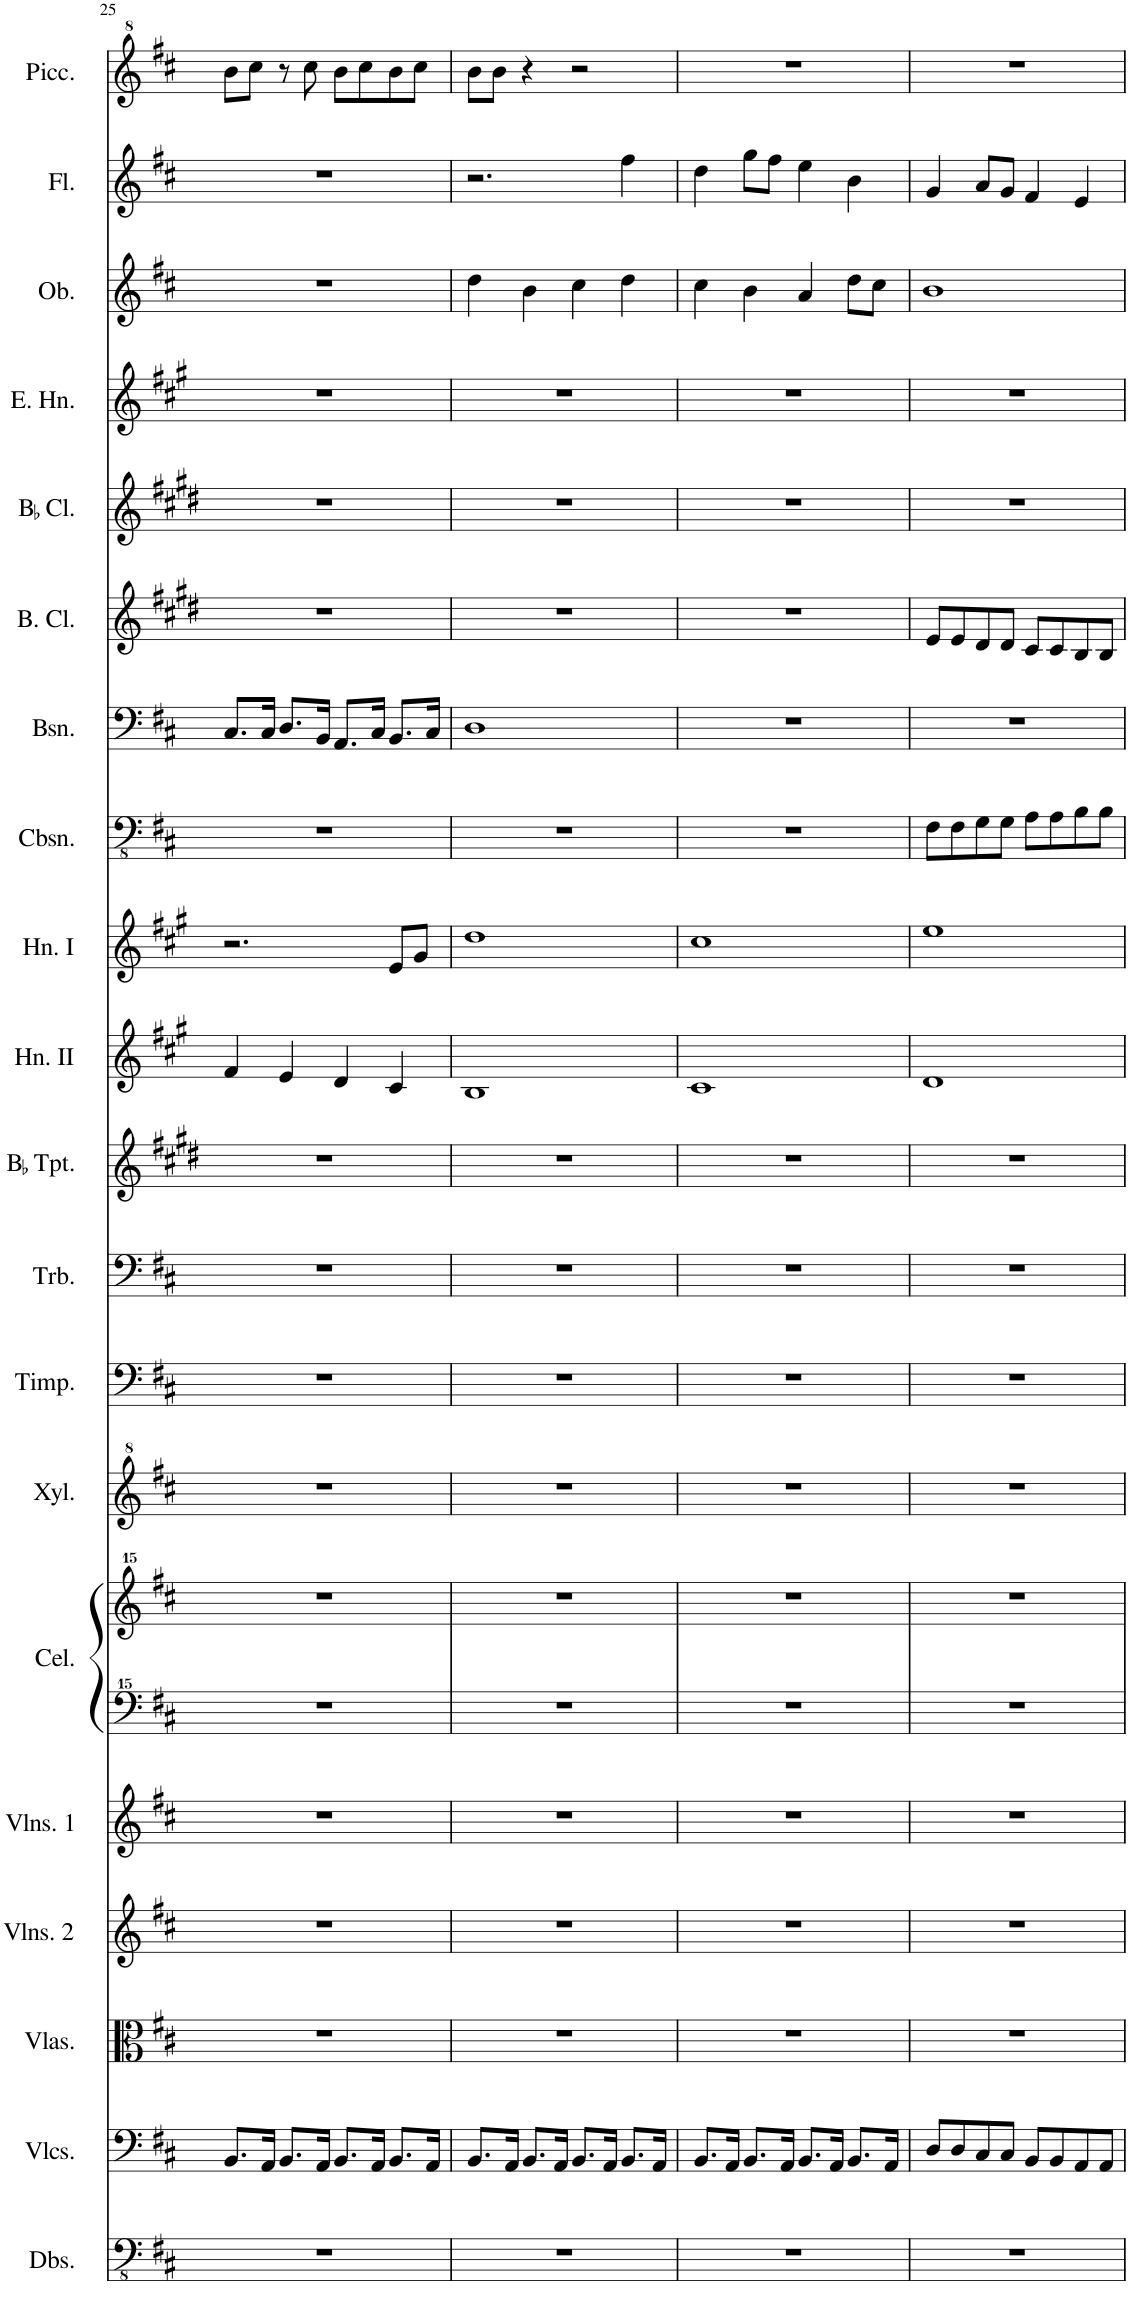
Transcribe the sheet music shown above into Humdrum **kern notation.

**kern	**kern	**kern	**kern	**kern	**kern	**kern	**kern	**kern	**kern	**kern	**kern	**kern	**kern	**kern	**kern	**kern	**kern	**kern	**kern	**kern
*part20	*part19	*part18	*part17	*part16	*part15	*part15	*part14	*part13	*part12	*part11	*part10	*part9	*part8	*part7	*part6	*part5	*part4	*part3	*part2	*part1
*staff21	*staff20	*staff19	*staff18	*staff17	*staff16	*staff15	*staff14	*staff13	*staff12	*staff11	*staff10	*staff9	*staff8	*staff7	*staff6	*staff5	*staff4	*staff3	*staff2	*staff1
*I"Double Basses	*I"Violoncellos	*I"Violas	*I"Violins 2	*I"Violins 1	*I"Celesta	*	*I"Xylophone	*I"Timpani	*I"Trombone	*I"BaccidentalFlat Trumpet	*I"Horn II	*I"Horn I	*I"Contrabassoon	*I"Bassoon	*I"Bass Clarinet	*I"BaccidentalFlat Clarinet	*I"English Horn	*I"Oboe	*I"Flute	*I"Piccolo
*I'Dbs.	*I'Vlcs.	*I'Vlas.	*I'Vlns. 2	*I'Vlns. 1	*I'Cel.	*	*I'Xyl.	*I'Timp.	*I'Trb.	*I'BaccidentalFlat Tpt.	*I'Hn. II	*I'Hn. I	*I'Cbsn.	*I'Bsn.	*I'B. Cl.	*I'BaccidentalFlat Cl.	*I'E. Hn.	*I'Ob.	*I'Fl.	*I'Picc.
!!LO:PB:g=z
*clefFv4	*clefF4	*clefC3	*clefG2	*clefG2	*clefF^^4	*clefG^^2	*clefG^2	*clefF4	*clefF4	*clefG2	*clefG2	*clefG2	*clefFv4	*clefF4	*clefG2	*clefG2	*clefG2	*clefG2	*clefG2	*clefG^2
*	*	*	*	*	*	*	*	*	*	*Trd1c2	*Trd4c7	*Trd4c7	*Trd7c12	*	*Trd8c14	*Trd1c2	*Trd4c7	*	*	*Trd-7c-12
*k[f#c#]	*k[f#c#]	*k[f#c#]	*k[f#c#]	*k[f#c#]	*k[f#c#]	*k[f#c#]	*k[f#c#]	*k[f#c#]	*k[f#c#]	*k[f#c#g#d#]	*k[f#c#g#]	*k[f#c#g#]	*k[f#c#]	*k[f#c#]	*k[f#c#g#d#]	*k[f#c#g#d#]	*k[f#c#g#]	*k[f#c#]	*k[f#c#]	*k[f#c#]
*M4/4	*M4/4	*M4/4	*M4/4	*M4/4	*M4/4	*M4/4	*M4/4	*M4/4	*M4/4	*M4/4	*M4/4	*M4/4	*M4/4	*M4/4	*M4/4	*M4/4	*M4/4	*M4/4	*M4/4	*M4/4
=25	=25	=25	=25	=25	=25	=25	=25	=25	=25	=25	=25	=25	=25	=25	=25	=25	=25	=25	=25	=25
1r	8.BB/L	1r	1r	1r	1r	1r	1r	1r	1r	1r	4f#/	2.r	1r	8.C#/L	1r	1r	1r	1r	1r	8bb\L
.	.	.	.	.	.	.	.	.	.	.	.	.	.	.	.	.	.	.	.	8ccc#\J
.	16AA/Jk	.	.	.	.	.	.	.	.	.	.	.	.	16C#/Jk	.	.	.	.	.	.
.	8.BB/L	.	.	.	.	.	.	.	.	.	4e/	.	.	8.D/L	.	.	.	.	.	8r
.	.	.	.	.	.	.	.	.	.	.	.	.	.	.	.	.	.	.	.	8ccc#\
.	16AA/Jk	.	.	.	.	.	.	.	.	.	.	.	.	16BB/Jk	.	.	.	.	.	.
.	8.BB/L	.	.	.	.	.	.	.	.	.	4d/	.	.	8.AA/L	.	.	.	.	.	8bb\L
.	.	.	.	.	.	.	.	.	.	.	.	.	.	.	.	.	.	.	.	8ccc#\
.	16AA/Jk	.	.	.	.	.	.	.	.	.	.	.	.	16C#/Jk	.	.	.	.	.	.
.	8.BB/L	.	.	.	.	.	.	.	.	.	4c#/	8e/L	.	8.BB/L	.	.	.	.	.	8bb\
.	.	.	.	.	.	.	.	.	.	.	.	8g#/J	.	.	.	.	.	.	.	8ccc#\J
.	16AA/Jk	.	.	.	.	.	.	.	.	.	.	.	.	16C#/Jk	.	.	.	.	.	.
=26	=26	=26	=26	=26	=26	=26	=26	=26	=26	=26	=26	=26	=26	=26	=26	=26	=26	=26	=26	=26
1r	8.BB/L	1r	1r	1r	1r	1r	1r	1r	1r	1r	1B	1dd	1r	1D	1r	1r	1r	4dd\	2.r	8bb\L
.	.	.	.	.	.	.	.	.	.	.	.	.	.	.	.	.	.	.	.	8bb\J
.	16AA/Jk	.	.	.	.	.	.	.	.	.	.	.	.	.	.	.	.	.	.	.
.	8.BB/L	.	.	.	.	.	.	.	.	.	.	.	.	.	.	.	.	4b\	.	4r
.	16AA/Jk	.	.	.	.	.	.	.	.	.	.	.	.	.	.	.	.	.	.	.
.	8.BB/L	.	.	.	.	.	.	.	.	.	.	.	.	.	.	.	.	4cc#\	.	2r
.	16AA/Jk	.	.	.	.	.	.	.	.	.	.	.	.	.	.	.	.	.	.	.
.	8.BB/L	.	.	.	.	.	.	.	.	.	.	.	.	.	.	.	.	4dd\	4ff#\	.
.	16AA/Jk	.	.	.	.	.	.	.	.	.	.	.	.	.	.	.	.	.	.	.
=27	=27	=27	=27	=27	=27	=27	=27	=27	=27	=27	=27	=27	=27	=27	=27	=27	=27	=27	=27	=27
1r	8.BB/L	1r	1r	1r	1r	1r	1r	1r	1r	1r	1c#	1cc#	1r	1r	1r	1r	1r	4cc#\	4dd\	1r
.	16AA/Jk	.	.	.	.	.	.	.	.	.	.	.	.	.	.	.	.	.	.	.
.	8.BB/L	.	.	.	.	.	.	.	.	.	.	.	.	.	.	.	.	4b\	8gg\L	.
.	.	.	.	.	.	.	.	.	.	.	.	.	.	.	.	.	.	.	8ff#\J	.
.	16AA/Jk	.	.	.	.	.	.	.	.	.	.	.	.	.	.	.	.	.	.	.
.	8.BB/L	.	.	.	.	.	.	.	.	.	.	.	.	.	.	.	.	4a/	4ee\	.
.	16AA/Jk	.	.	.	.	.	.	.	.	.	.	.	.	.	.	.	.	.	.	.
.	8.BB/L	.	.	.	.	.	.	.	.	.	.	.	.	.	.	.	.	8dd\L	4b\	.
.	.	.	.	.	.	.	.	.	.	.	.	.	.	.	.	.	.	8cc#\J	.	.
.	16AA/Jk	.	.	.	.	.	.	.	.	.	.	.	.	.	.	.	.	.	.	.
=28	=28	=28	=28	=28	=28	=28	=28	=28	=28	=28	=28	=28	=28	=28	=28	=28	=28	=28	=28	=28
1r	8D/L	1r	1r	1r	1r	1r	1r	1r	1r	1r	1d	1ee	8FF#\L	1r	8e/L	1r	1r	1b	4g/	1r
.	8D/	.	.	.	.	.	.	.	.	.	.	.	8FF#\	.	8e/	.	.	.	.	.
.	8C#/	.	.	.	.	.	.	.	.	.	.	.	8GG\	.	8d#/	.	.	.	8a/L	.
.	8C#/J	.	.	.	.	.	.	.	.	.	.	.	8GG\J	.	8d#/J	.	.	.	8g/J	.
.	8BB/L	.	.	.	.	.	.	.	.	.	.	.	8AA\L	.	8c#/L	.	.	.	4f#/	.
.	8BB/	.	.	.	.	.	.	.	.	.	.	.	8AA\	.	8c#/	.	.	.	.	.
.	8AA/	.	.	.	.	.	.	.	.	.	.	.	8BB\	.	8B/	.	.	.	4e/	.
.	8AA/J	.	.	.	.	.	.	.	.	.	.	.	8BB\J	.	8B/J	.	.	.	.	.
=	=	=	=	=	=	=	=	=	=	=	=	=	=	=	=	=	=	=	=	=
*-	*-	*-	*-	*-	*-	*-	*-	*-	*-	*-	*-	*-	*-	*-	*-	*-	*-	*-	*-	*-
